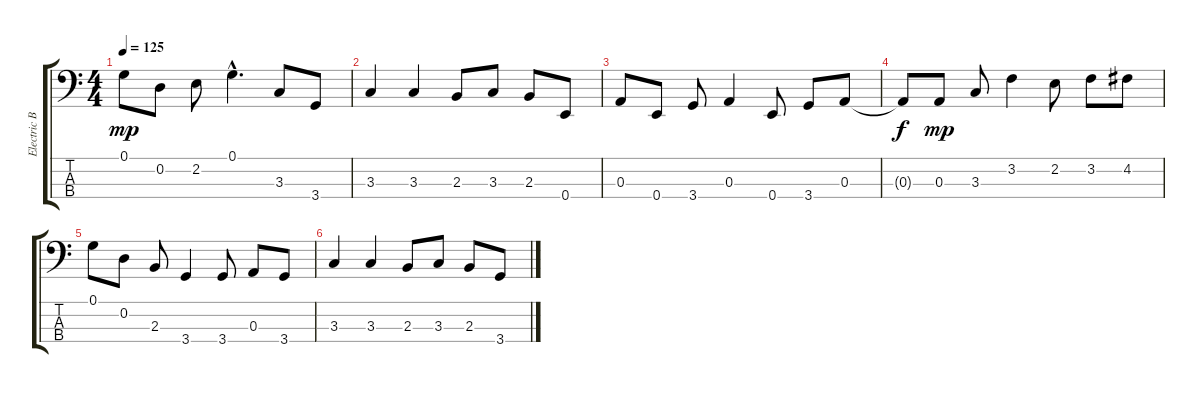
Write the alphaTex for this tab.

\track ("Electric Bass (finger)" "Electric B") {instrument electricbassfinger}
\staff {score tabs}
\tuning (G2 D2 A1 E1) {hide}
\ts (4 4)
\tempo 125
\clef f4
\ks c
0.1.8{dy mp} 0.2.8 2.2.8 0.1{hac}.4{d} 3.3.8 3.4.8 |
3.3.4 3.3.4 2.3.8 3.3.8 2.3.8 0.4.8 |
0.3.8 0.4.8 3.4.8 0.3.4 0.4.8 3.4.8 0.3.8 |
0.3{t}.8{dy f} 0.3.8{dy mp} 3.3.8 3.2.4 2.2.8 3.2.8 4.2.8 |
0.1.8 0.2.8 2.3.8 3.4.4 3.4.8 0.3.8 3.4.8 |
3.3.4 3.3.4 2.3.8 3.3.8 2.3.8 3.4.8
